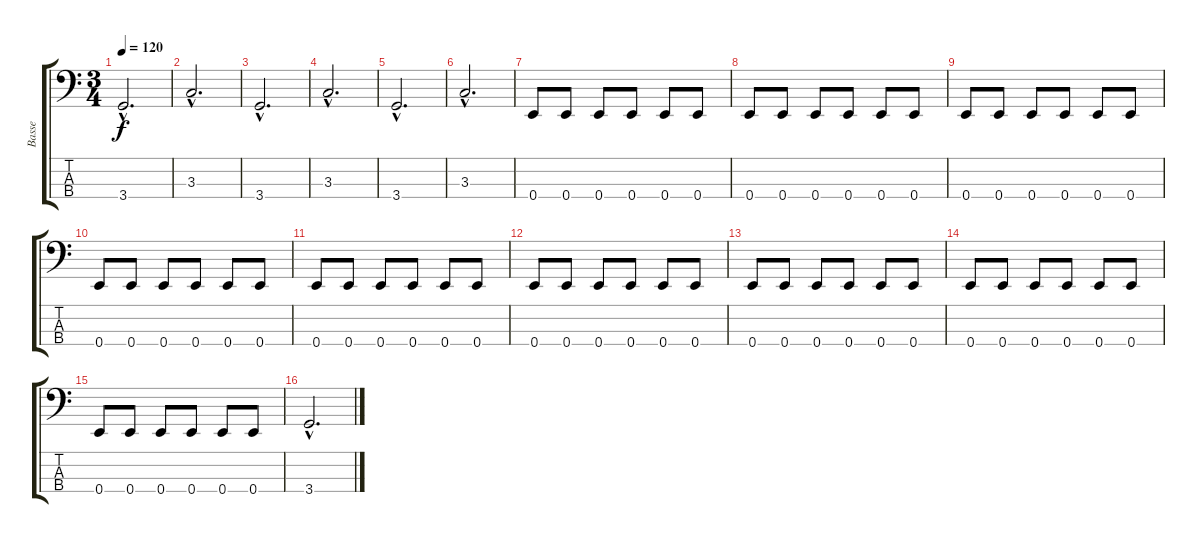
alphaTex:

\track ("Basse" "Basse") {instrument electricbassfinger}
\staff {score tabs}
\tuning (G2 D2 A1 E1) {hide}
\ts (3 4)
\tempo 120
\clef f4
\ks c
3.4{hac}.2{d dy f} |
3.3{hac}.2{d} |
3.4{hac}.2{d} |
3.3{hac}.2{d} |
3.4{hac}.2{d} |
3.3{hac}.2{d} |
0.4.8 0.4.8 0.4.8 0.4.8 0.4.8 0.4.8 |
0.4.8 0.4.8 0.4.8 0.4.8 0.4.8 0.4.8 |
0.4.8 0.4.8 0.4.8 0.4.8 0.4.8 0.4.8 |
0.4.8 0.4.8 0.4.8 0.4.8 0.4.8 0.4.8 |
0.4.8 0.4.8 0.4.8 0.4.8 0.4.8 0.4.8 |
0.4.8 0.4.8 0.4.8 0.4.8 0.4.8 0.4.8 |
0.4.8 0.4.8 0.4.8 0.4.8 0.4.8 0.4.8 |
0.4.8 0.4.8 0.4.8 0.4.8 0.4.8 0.4.8 |
0.4.8 0.4.8 0.4.8 0.4.8 0.4.8 0.4.8 |
3.4{hac}.2{d}
